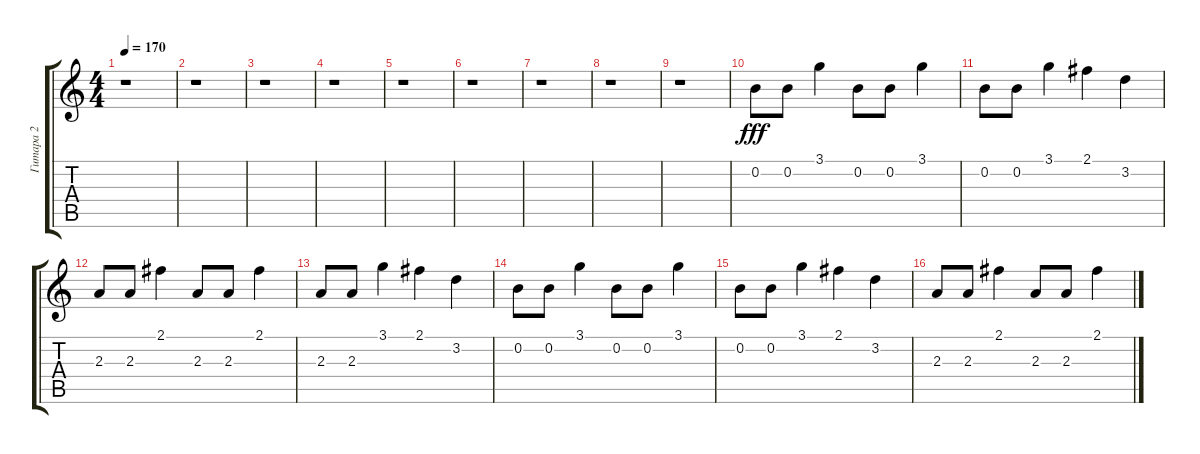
\track ("Гитара 2" "Гитара 2") {instrument overdrivenguitar}
\staff {score tabs}
\tuning (E4 B3 G3 D3 A2 E2) {hide}
\ts (4 4)
\tempo 170
\clef g2
\ks c
r.1{dy fff} |
r.1 |
r.1 |
r.1 |
r.1 |
r.1 |
r.1 |
r.1 |
r.1 |
0.2.8 0.2.8 3.1.4 0.2.8 0.2.8 3.1.4 |
0.2.8 0.2.8 3.1.4 2.1.4 3.2.4 |
2.3.8 2.3.8 2.1.4 2.3.8 2.3.8 2.1.4 |
2.3.8 2.3.8 3.1.4 2.1.4 3.2.4 |
0.2.8 0.2.8 3.1.4 0.2.8 0.2.8 3.1.4 |
0.2.8 0.2.8 3.1.4 2.1.4 3.2.4 |
2.3.8 2.3.8 2.1.4 2.3.8 2.3.8 2.1.4
